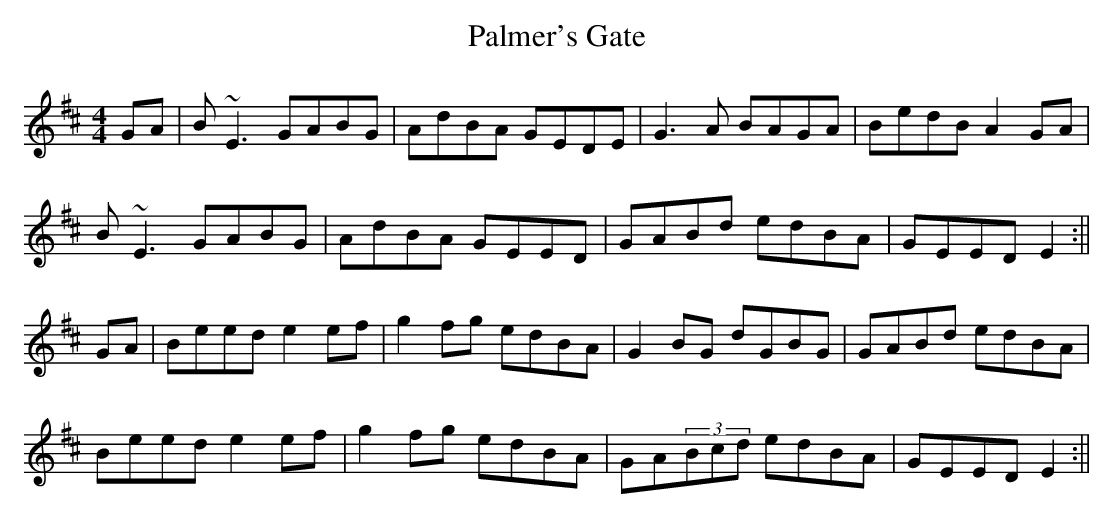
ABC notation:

X:1
T:Palmer's Gate
M:4/4
L:1/8
K:D
GA|B ~E3 GABG|AdBA GEDE|G3 A BAGA|BedB A2GA|!
B ~E3 GABG|AdBA GEED|GABd edBA|GEED E2 :|| !
GA|Beed e2ef|g2fg edBA|G2BG dGBG|GABd edBA| !
Beed e2ef|g2fg edBA|GA(3Bcd edBA| GEED E2 :||
